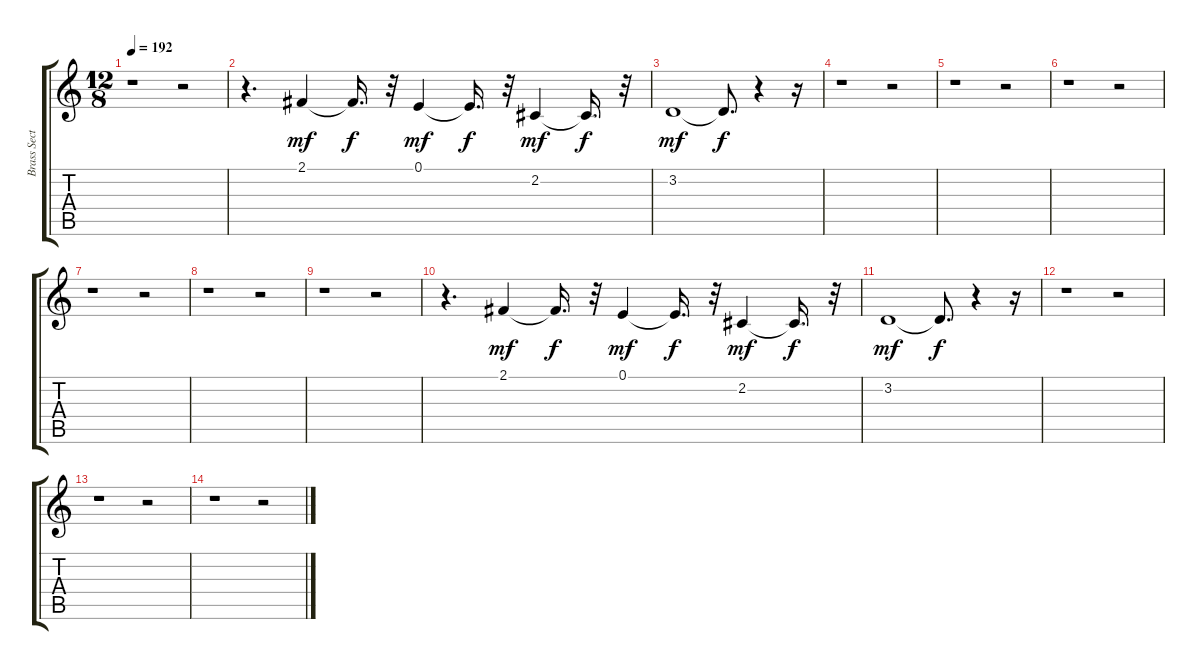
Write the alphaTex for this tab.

\track ("Brass Sect" "Brass Sect") {instrument brasssection}
\staff {score tabs}
\tuning (E4 B3 G3 D3 A2 E2) {hide}
\ts (12 8)
\tempo 192
\clef g2
\ks c
r.1{dy f} r.2 |
r.4{d} 2.1.4{dy mf} 2.1{t}.16{d dy f} r.32 0.1.4{dy mf} 0.1{t}.16{d dy f} r.32 2.2.4{dy mf} 2.2{t}.16{d dy f} r.32 |
3.2.1{dy mf} 3.2{t}.8{d dy f} r.4 r.16 |
r.1 r.2 |
r.1 r.2 |
r.1 r.2 |
r.1 r.2 |
r.1 r.2 |
r.1 r.2 |
r.4{d} 2.1.4{dy mf} 2.1{t}.16{d dy f} r.32 0.1.4{dy mf} 0.1{t}.16{d dy f} r.32 2.2.4{dy mf} 2.2{t}.16{d dy f} r.32 |
3.2.1{dy mf} 3.2{t}.8{d dy f} r.4 r.16 |
r.1 r.2 |
r.1 r.2 |
r.1 r.2
